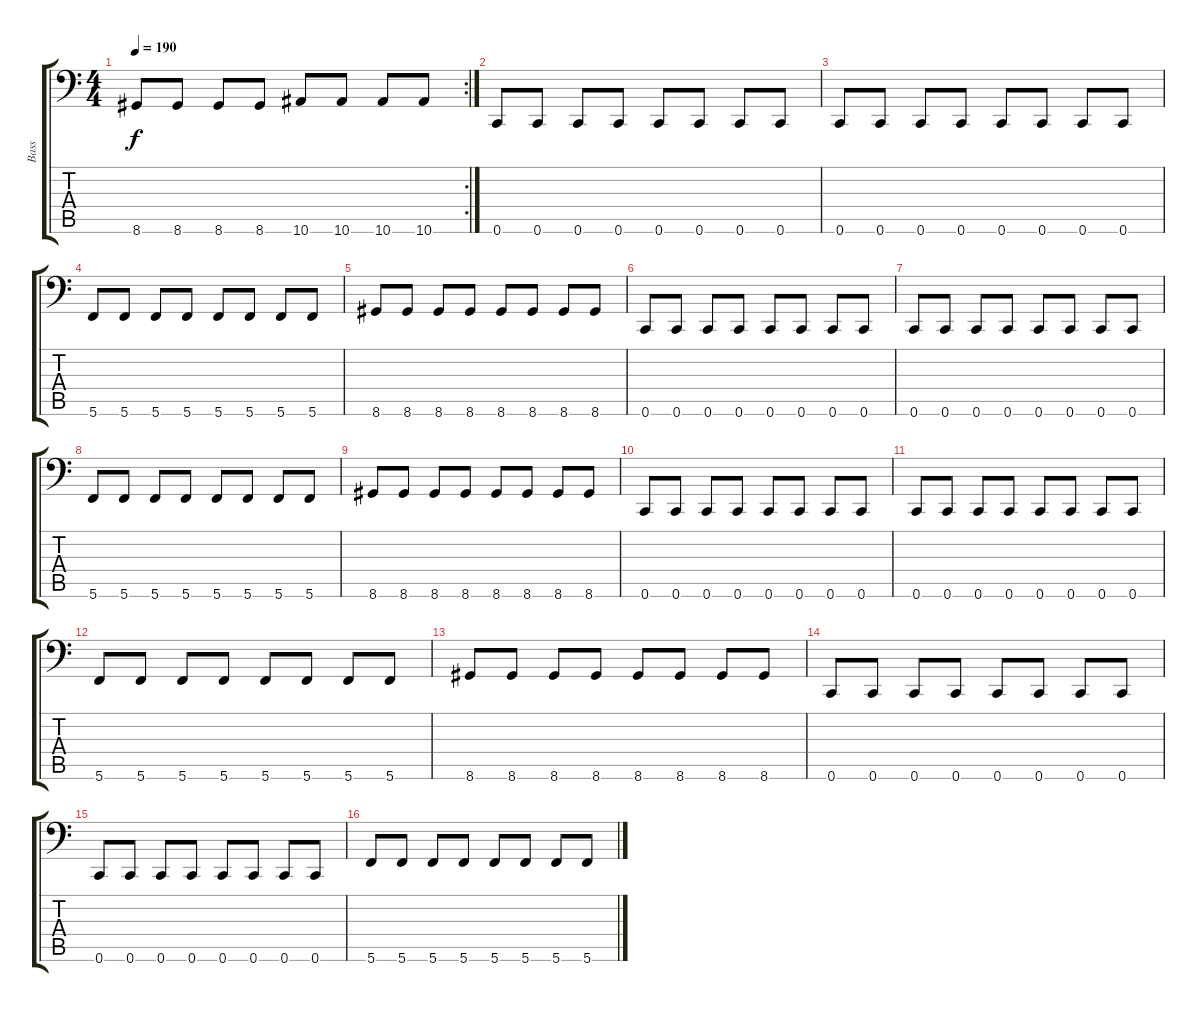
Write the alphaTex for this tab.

\track ("Bass" "Bass") {instrument electricbasspick}
\staff {score tabs}
\tuning (D3 A2 F2 C2 G1 C1) {hide}
\rc 2
\ts (4 4)
\tempo 190
\clef f4
\ks c
8.6.8{dy f} 8.6.8 8.6.8 8.6.8 10.6.8 10.6.8 10.6.8 10.6.8 |
0.6.8 0.6.8 0.6.8 0.6.8 0.6.8 0.6.8 0.6.8 0.6.8 |
0.6.8 0.6.8 0.6.8 0.6.8 0.6.8 0.6.8 0.6.8 0.6.8 |
5.6.8 5.6.8 5.6.8 5.6.8 5.6.8 5.6.8 5.6.8 5.6.8 |
8.6.8 8.6.8 8.6.8 8.6.8 8.6.8 8.6.8 8.6.8 8.6.8 |
0.6.8 0.6.8 0.6.8 0.6.8 0.6.8 0.6.8 0.6.8 0.6.8 |
0.6.8 0.6.8 0.6.8 0.6.8 0.6.8 0.6.8 0.6.8 0.6.8 |
5.6.8 5.6.8 5.6.8 5.6.8 5.6.8 5.6.8 5.6.8 5.6.8 |
8.6.8 8.6.8 8.6.8 8.6.8 8.6.8 8.6.8 8.6.8 8.6.8 |
0.6.8 0.6.8 0.6.8 0.6.8 0.6.8 0.6.8 0.6.8 0.6.8 |
0.6.8 0.6.8 0.6.8 0.6.8 0.6.8 0.6.8 0.6.8 0.6.8 |
5.6.8 5.6.8 5.6.8 5.6.8 5.6.8 5.6.8 5.6.8 5.6.8 |
8.6.8 8.6.8 8.6.8 8.6.8 8.6.8 8.6.8 8.6.8 8.6.8 |
0.6.8 0.6.8 0.6.8 0.6.8 0.6.8 0.6.8 0.6.8 0.6.8 |
0.6.8 0.6.8 0.6.8 0.6.8 0.6.8 0.6.8 0.6.8 0.6.8 |
5.6.8 5.6.8 5.6.8 5.6.8 5.6.8 5.6.8 5.6.8 5.6.8
